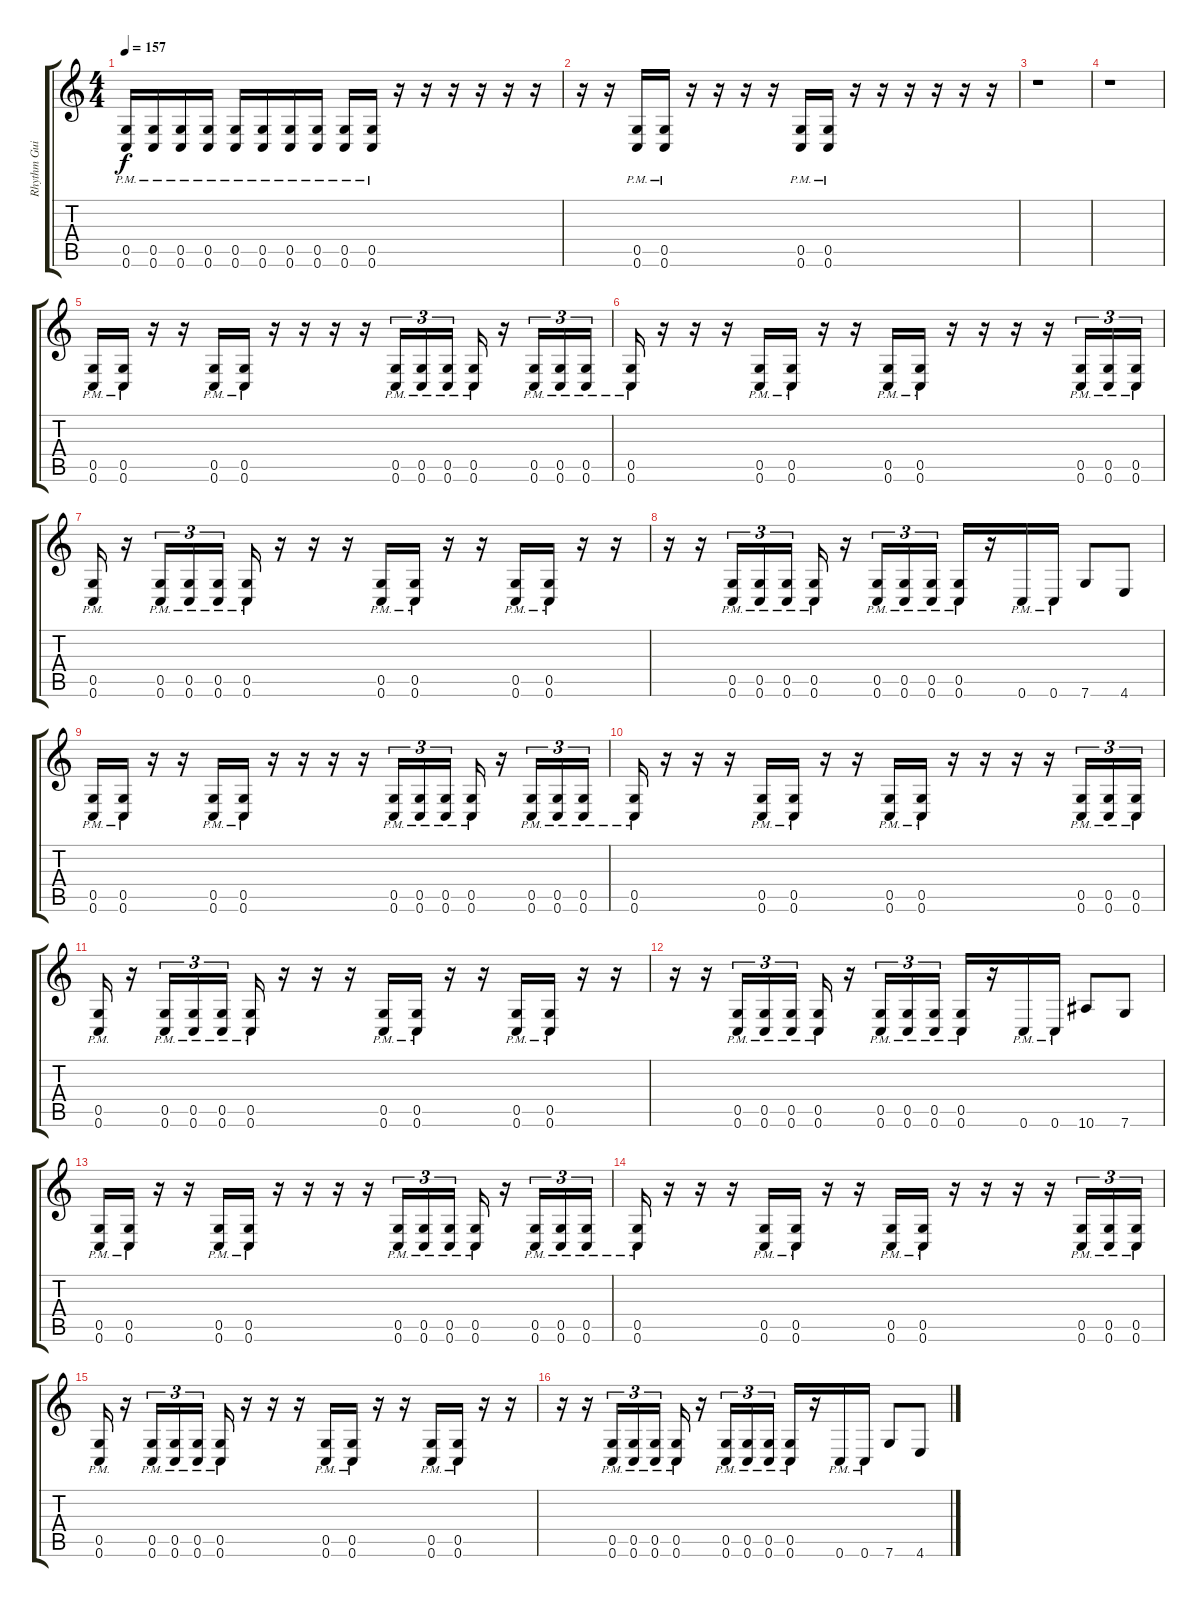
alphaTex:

\track ("Rhythm Guitar 2" "Rhythm Gui") {instrument distortionguitar}
\staff {score tabs}
\tuning (D4 A3 F3 C3 G2 C2) {hide}
\ts (4 4)
\tempo 157
\clef g2
\ks c
(0.5{pm} 0.6{pm}).16{dy f} (0.5{pm} 0.6{pm}).16 (0.5{pm} 0.6{pm}).16 (0.5{pm} 0.6{pm}).16 (0.5{pm} 0.6{pm}).16 (0.5{pm} 0.6{pm}).16 (0.5{pm} 0.6{pm}).16 (0.5{pm} 0.6{pm}).16 (0.5{pm} 0.6{pm}).16 (0.5{pm} 0.6{pm}).16 r.16 r.16 r.16 r.16 r.16 r.16 |
r.16 r.16 (0.5{pm} 0.6{pm}).16 (0.5{pm} 0.6{pm}).16 r.16 r.16 r.16 r.16 (0.5{pm} 0.6{pm}).16 (0.5{pm} 0.6{pm}).16 r.16 r.16 r.16 r.16 r.16 r.16 |
r.1 |
r.1 |
(0.5{pm} 0.6{pm}).16 (0.5{pm} 0.6{pm}).16 r.16 r.16 (0.5{pm} 0.6{pm}).16 (0.5{pm} 0.6{pm}).16 r.16 r.16 r.16 r.16 (0.5{pm} 0.6{pm}).16{tu (3 2)} (0.5{pm} 0.6{pm}).16{tu (3 2)} (0.5{pm} 0.6{pm}).16{tu (3 2)} (0.5{pm} 0.6{pm}).16 r.16 (0.5{pm} 0.6{pm}).16{tu (3 2)} (0.5{pm} 0.6{pm}).16{tu (3 2)} (0.5{pm} 0.6{pm}).16{tu (3 2)} |
(0.5{pm} 0.6{pm}).16 r.16 r.16 r.16 (0.5{pm} 0.6{pm}).16 (0.5{pm} 0.6{pm}).16 r.16 r.16 (0.5{pm} 0.6{pm}).16 (0.5{pm} 0.6{pm}).16 r.16 r.16 r.16 r.16 (0.5{pm} 0.6{pm}).16{tu (3 2)} (0.5{pm} 0.6{pm}).16{tu (3 2)} (0.5{pm} 0.6{pm}).16{tu (3 2)} |
(0.5{pm} 0.6{pm}).16 r.16 (0.5{pm} 0.6{pm}).16{tu (3 2)} (0.5{pm} 0.6{pm}).16{tu (3 2)} (0.5{pm} 0.6{pm}).16{tu (3 2)} (0.5{pm} 0.6{pm}).16 r.16 r.16 r.16 (0.5{pm} 0.6{pm}).16 (0.5{pm} 0.6{pm}).16 r.16 r.16 (0.5{pm} 0.6{pm}).16 (0.5{pm} 0.6{pm}).16 r.16 r.16 |
r.16 r.16 (0.5{pm} 0.6{pm}).16{tu (3 2)} (0.5{pm} 0.6{pm}).16{tu (3 2)} (0.5{pm} 0.6{pm}).16{tu (3 2)} (0.5{pm} 0.6{pm}).16 r.16 (0.5{pm} 0.6{pm}).16{tu (3 2)} (0.5{pm} 0.6{pm}).16{tu (3 2)} (0.5{pm} 0.6{pm}).16{tu (3 2)} (0.5{pm} 0.6{pm}).16 r.16 0.6{pm}.16 0.6{pm}.16 7.6.8 4.6.8 |
(0.5{pm} 0.6{pm}).16 (0.5{pm} 0.6{pm}).16 r.16 r.16 (0.5{pm} 0.6{pm}).16 (0.5{pm} 0.6{pm}).16 r.16 r.16 r.16 r.16 (0.5{pm} 0.6{pm}).16{tu (3 2)} (0.5{pm} 0.6{pm}).16{tu (3 2)} (0.5{pm} 0.6{pm}).16{tu (3 2)} (0.5{pm} 0.6{pm}).16 r.16 (0.5{pm} 0.6{pm}).16{tu (3 2)} (0.5{pm} 0.6{pm}).16{tu (3 2)} (0.5{pm} 0.6{pm}).16{tu (3 2)} |
(0.5{pm} 0.6{pm}).16 r.16 r.16 r.16 (0.5{pm} 0.6{pm}).16 (0.5{pm} 0.6{pm}).16 r.16 r.16 (0.5{pm} 0.6{pm}).16 (0.5{pm} 0.6{pm}).16 r.16 r.16 r.16 r.16 (0.5{pm} 0.6{pm}).16{tu (3 2)} (0.5{pm} 0.6{pm}).16{tu (3 2)} (0.5{pm} 0.6{pm}).16{tu (3 2)} |
(0.5{pm} 0.6{pm}).16 r.16 (0.5{pm} 0.6{pm}).16{tu (3 2)} (0.5{pm} 0.6{pm}).16{tu (3 2)} (0.5{pm} 0.6{pm}).16{tu (3 2)} (0.5{pm} 0.6{pm}).16 r.16 r.16 r.16 (0.5{pm} 0.6{pm}).16 (0.5{pm} 0.6{pm}).16 r.16 r.16 (0.5{pm} 0.6{pm}).16 (0.5{pm} 0.6{pm}).16 r.16 r.16 |
r.16 r.16 (0.5{pm} 0.6{pm}).16{tu (3 2)} (0.5{pm} 0.6{pm}).16{tu (3 2)} (0.5{pm} 0.6{pm}).16{tu (3 2)} (0.5{pm} 0.6{pm}).16 r.16 (0.5{pm} 0.6{pm}).16{tu (3 2)} (0.5{pm} 0.6{pm}).16{tu (3 2)} (0.5{pm} 0.6{pm}).16{tu (3 2)} (0.5{pm} 0.6{pm}).16 r.16 0.6{pm}.16 0.6{pm}.16 10.6.8 7.6.8 |
(0.5{pm} 0.6{pm}).16 (0.5{pm} 0.6{pm}).16 r.16 r.16 (0.5{pm} 0.6{pm}).16 (0.5{pm} 0.6{pm}).16 r.16 r.16 r.16 r.16 (0.5{pm} 0.6{pm}).16{tu (3 2)} (0.5{pm} 0.6{pm}).16{tu (3 2)} (0.5{pm} 0.6{pm}).16{tu (3 2)} (0.5{pm} 0.6{pm}).16 r.16 (0.5{pm} 0.6{pm}).16{tu (3 2)} (0.5{pm} 0.6{pm}).16{tu (3 2)} (0.5{pm} 0.6{pm}).16{tu (3 2)} |
(0.5{pm} 0.6{pm}).16 r.16 r.16 r.16 (0.5{pm} 0.6{pm}).16 (0.5{pm} 0.6{pm}).16 r.16 r.16 (0.5{pm} 0.6{pm}).16 (0.5{pm} 0.6{pm}).16 r.16 r.16 r.16 r.16 (0.5{pm} 0.6{pm}).16{tu (3 2)} (0.5{pm} 0.6{pm}).16{tu (3 2)} (0.5{pm} 0.6{pm}).16{tu (3 2)} |
(0.5{pm} 0.6{pm}).16 r.16 (0.5{pm} 0.6{pm}).16{tu (3 2)} (0.5{pm} 0.6{pm}).16{tu (3 2)} (0.5{pm} 0.6{pm}).16{tu (3 2)} (0.5{pm} 0.6{pm}).16 r.16 r.16 r.16 (0.5{pm} 0.6{pm}).16 (0.5{pm} 0.6{pm}).16 r.16 r.16 (0.5{pm} 0.6{pm}).16 (0.5{pm} 0.6{pm}).16 r.16 r.16 |
r.16 r.16 (0.5{pm} 0.6{pm}).16{tu (3 2)} (0.5{pm} 0.6{pm}).16{tu (3 2)} (0.5{pm} 0.6{pm}).16{tu (3 2)} (0.5{pm} 0.6{pm}).16 r.16 (0.5{pm} 0.6{pm}).16{tu (3 2)} (0.5{pm} 0.6{pm}).16{tu (3 2)} (0.5{pm} 0.6{pm}).16{tu (3 2)} (0.5{pm} 0.6{pm}).16 r.16 0.6{pm}.16 0.6{pm}.16 7.6.8 4.6.8
